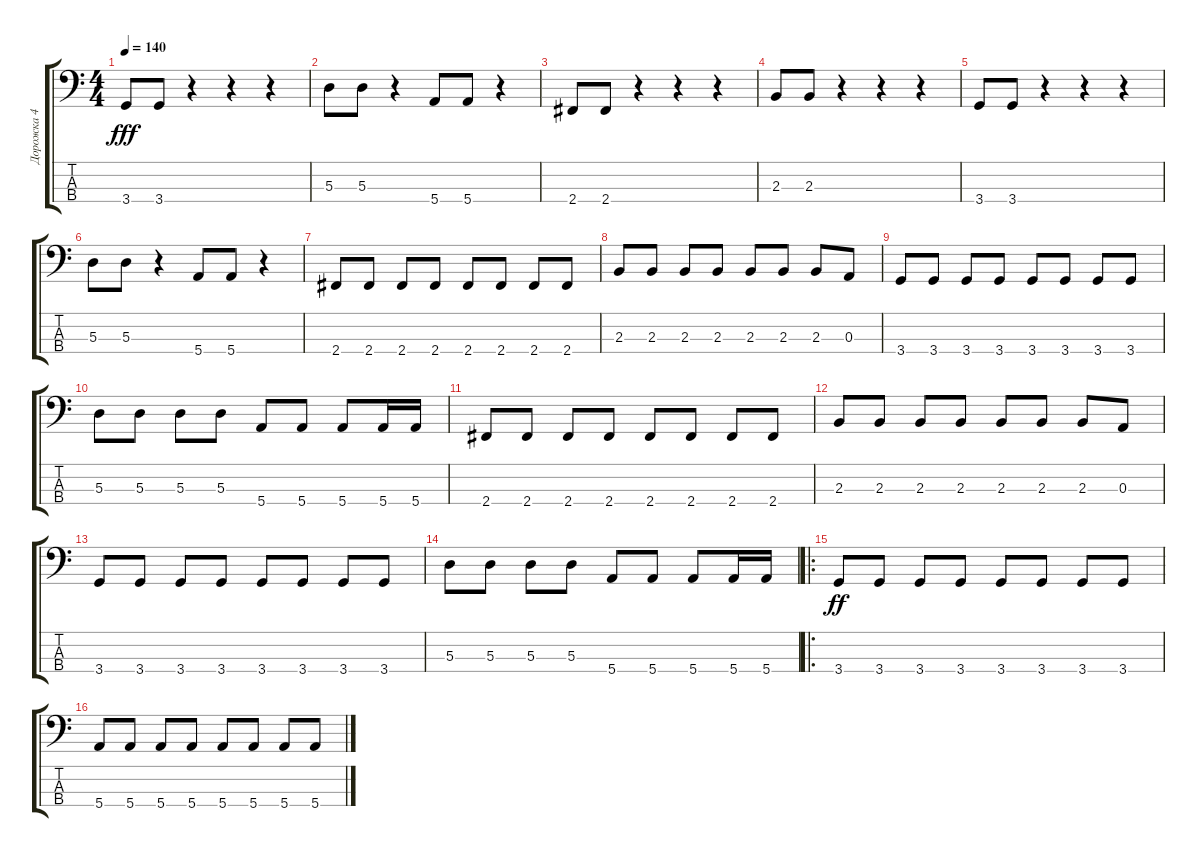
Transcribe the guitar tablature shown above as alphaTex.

\track ("Дорожка 4" "Дорожка 4") {instrument electricbasspick}
\staff {score tabs}
\tuning (G2 D2 A1 E1) {hide}
\ts (4 4)
\tempo 140
\clef f4
\ks c
3.4.8{dy fff} 3.4.8 r.4 r.4 r.4 |
5.3.8 5.3.8 r.4 5.4.8 5.4.8 r.4 |
2.4.8 2.4.8 r.4 r.4 r.4 |
2.3.8 2.3.8 r.4 r.4 r.4 |
3.4.8 3.4.8 r.4 r.4 r.4 |
5.3.8 5.3.8 r.4 5.4.8 5.4.8 r.4 |
2.4.8 2.4.8 2.4.8 2.4.8 2.4.8 2.4.8 2.4.8 2.4.8 |
2.3.8 2.3.8 2.3.8 2.3.8 2.3.8 2.3.8 2.3.8 0.3.8 |
3.4.8 3.4.8 3.4.8 3.4.8 3.4.8 3.4.8 3.4.8 3.4.8 |
5.3.8 5.3.8 5.3.8 5.3.8 5.4.8 5.4.8 5.4.8 5.4.16 5.4.16 |
2.4.8 2.4.8 2.4.8 2.4.8 2.4.8 2.4.8 2.4.8 2.4.8 |
2.3.8 2.3.8 2.3.8 2.3.8 2.3.8 2.3.8 2.3.8 0.3.8 |
3.4.8 3.4.8 3.4.8 3.4.8 3.4.8 3.4.8 3.4.8 3.4.8 |
5.3.8 5.3.8 5.3.8 5.3.8 5.4.8 5.4.8 5.4.8 5.4.16 5.4.16 |
\ro
3.4.8{dy ff} 3.4.8 3.4.8 3.4.8 3.4.8 3.4.8 3.4.8 3.4.8 |
5.4.8 5.4.8 5.4.8 5.4.8 5.4.8 5.4.8 5.4.8 5.4.8
